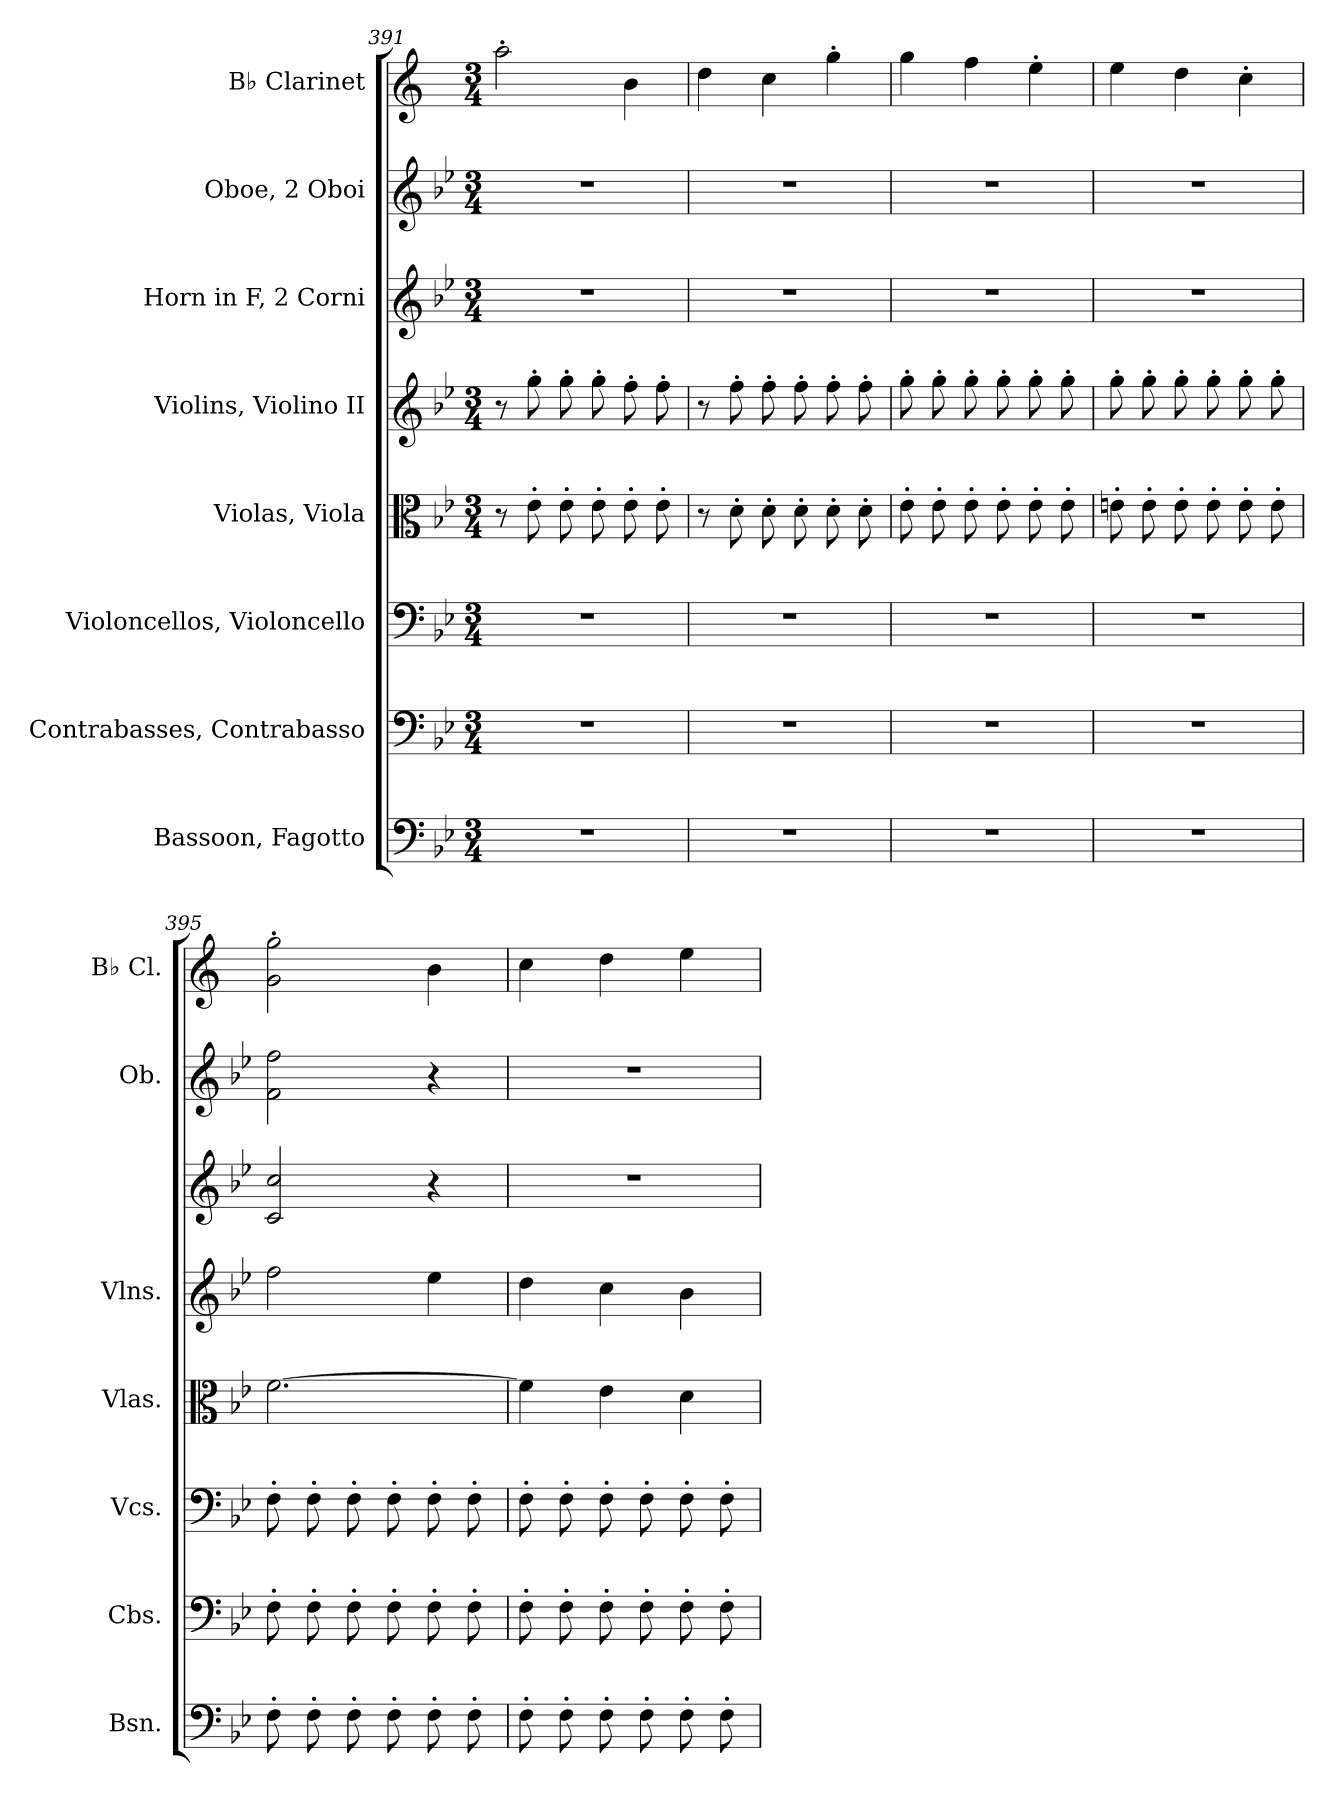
**kern	**kern	**kern	**kern	**kern	**kern	**kern	**kern
*part8	*part7	*part6	*part5	*part4	*part3	*part2	*part1
*staff8	*staff7	*staff6	*staff5	*staff4	*staff3	*staff2	*staff1
*I"Bassoon, Fagotto	*I"Contrabasses, Contrabasso	*I"Violoncellos, Violoncello	*I"Violas, Viola	*I"Violins, Violino II	*I"Horn in F, 2 Corni	*I"Oboe, 2 Oboi	*I"B♭ Clarinet
*I'Bsn.	*I'Cbs.	*I'Vcs.	*I'Vlas.	*I'Vlns.	*	*I'Ob.	*I'B♭ Cl.
*clefF4	*clefF4	*clefF4	*clefC3	*clefG2	*clefG2	*clefG2	*clefG2
*	*ITrd7c12	*	*	*	*ITrd4c7	*	*ITrd1c2
*k[b-e-]	*k[b-e-]	*k[b-e-]	*k[b-e-]	*k[b-e-]	*k[b-e-a-]	*k[b-e-]	*k[b-e-]
*M3/4	*M3/4	*M3/4	*M3/4	*M3/4	*M3/4	*M3/4	*M3/4
=391	=391	=391	=391	=391	=391	=391	=391
2.r	2.r	2.r	8r	8r	2.r	2.r	2gg'\
.	.	.	8e-'\	8gg'\	.	.	.
.	.	.	8e-'\	8gg'\	.	.	.
.	.	.	8e-'\	8gg'\	.	.	.
.	.	.	8e-'\	8ff'\	.	.	4a\
.	.	.	8e-'\	8ff'\	.	.	.
=392	=392	=392	=392	=392	=392	=392	=392
2.r	2.r	2.r	8r	8r	2.r	2.r	4cc\
.	.	.	8d'\	8ff'\	.	.	.
.	.	.	8d'\	8ff'\	.	.	4b-\
.	.	.	8d'\	8ff'\	.	.	.
.	.	.	8d'\	8ff'\	.	.	4ff'\
.	.	.	8d'\	8ff'\	.	.	.
=393	=393	=393	=393	=393	=393	=393	=393
2.r	2.r	2.r	8e-'\	8gg'\	2.r	2.r	4ff\
.	.	.	8e-'\	8gg'\	.	.	.
.	.	.	8e-'\	8gg'\	.	.	4ee-\
.	.	.	8e-'\	8gg'\	.	.	.
.	.	.	8e-'\	8gg'\	.	.	4dd'\
.	.	.	8e-'\	8gg'\	.	.	.
!!LO:LB:g=z
=394	=394	=394	=394	=394	=394	=394	=394
2.r	2.r	2.r	8en'\	8gg'\	2.r	2.r	4dd\
.	.	.	8e'\	8gg'\	.	.	.
.	.	.	8e'\	8gg'\	.	.	4cc\
.	.	.	8e'\	8gg'\	.	.	.
.	.	.	8e'\	8gg'\	.	.	4b-'\
.	.	.	8e'\	8gg'\	.	.	.
=395	=395	=395	=395	=395	=395	=395	=395
8F'\	8FF'\	8F'\	[2.f\	2ff\	2F/ 2f/	2f\ 2ff\	2f\' 2ff\'
8F'\	8FF'\	8F'\	.	.	.	.	.
8F'\	8FF'\	8F'\	.	.	.	.	.
8F'\	8FF'\	8F'\	.	.	.	.	.
8F'\	8FF'\	8F'\	.	4ee-\	4r	4r	4a\
8F'\	8FF'\	8F'\	.	.	.	.	.
=396	=396	=396	=396	=396	=396	=396	=396
8F'\	8FF'\	8F'\	4f\]	4dd\	2.r	2.r	4b-\
8F'\	8FF'\	8F'\	.	.	.	.	.
8F'\	8FF'\	8F'\	4e-\	4cc\	.	.	4cc\
8F'\	8FF'\	8F'\	.	.	.	.	.
8F'\	8FF'\	8F'\	4d\	4b-\	.	.	4dd\
8F'\	8FF'\	8F'\	.	.	.	.	.
=	=	=	=	=	=	=	=
*-	*-	*-	*-	*-	*-	*-	*-
